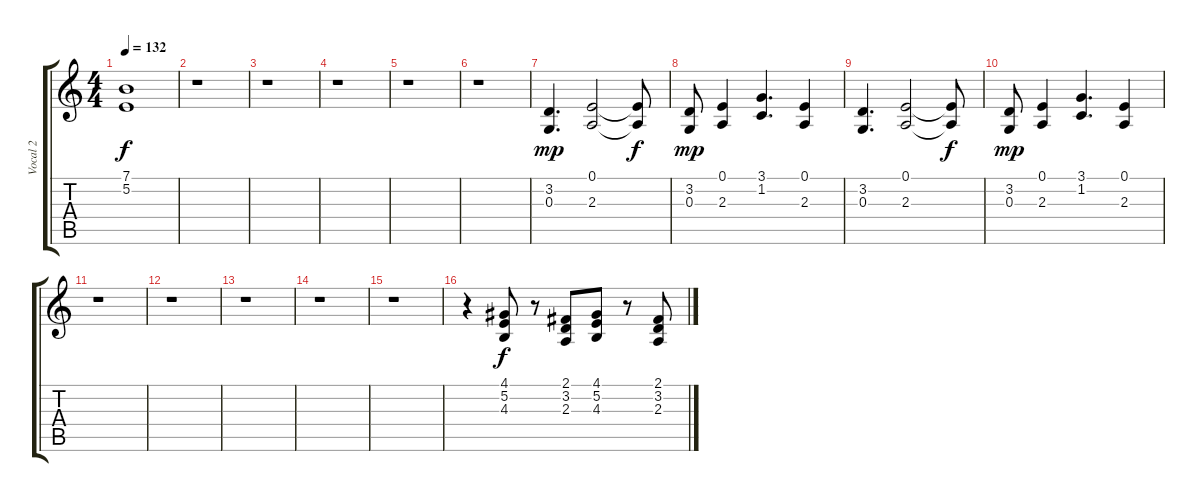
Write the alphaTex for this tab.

\track ("Vocal 2" "Vocal 2") {instrument lead2sawtooth}
\staff {score tabs}
\tuning (E4 B3 G3 D3 A2 E2) {hide}
\ts (4 4)
\tempo 132
\clef g2
\ks c
(7.1{t} 5.2{t}).1{dy f} |
r.1 |
r.1 |
r.1 |
r.1 |
r.1 |
(3.2 0.3).4{d dy mp volume 12} (0.1 2.3).2 (0.1{t} 2.3{t}).8{dy f} |
(3.2 0.3).8{dy mp} (0.1 2.3).4 (3.1 1.2).4{d} (0.1 2.3).4 |
(3.2 0.3).4{d} (0.1 2.3).2 (0.1{t} 2.3{t}).8{dy f} |
(3.2 0.3).8{dy mp} (0.1 2.3).4 (3.1 1.2).4{d} (0.1 2.3).4 |
r.1 |
r.1 |
r.1 |
r.1 |
r.1 |
r.4 (4.1 5.2 4.3).8{dy f} r.8 (2.1 3.2 2.3).8 (4.1 5.2 4.3).8 r.8 (2.1 3.2 2.3).8
